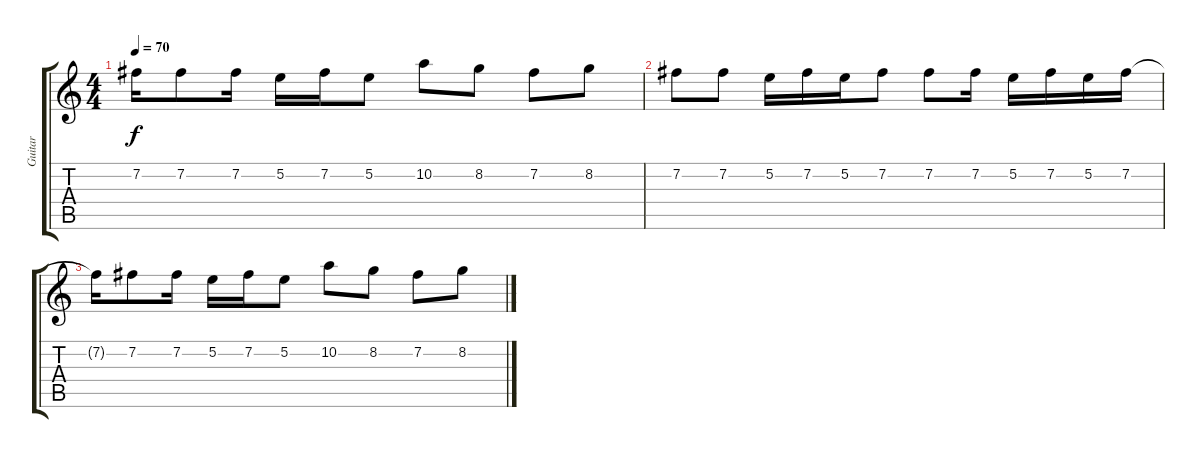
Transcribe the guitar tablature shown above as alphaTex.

\track ("Guitar" "Guitar") {instrument distortionguitar}
\staff {score tabs}
\tuning (E4 B3 G3 D3 A2 E2) {hide}
\ts (4 4)
\tempo 70
\clef g2
\ks c
7.2{t}.16{dy f} 7.2.8 7.2.16 5.2.16 7.2.16 5.2.8 10.2.8 8.2.8 7.2.8 8.2.8 |
7.2.8 7.2.8 5.2.16 7.2.16 5.2.16 7.2.8 7.2.8 7.2.16 5.2.16 7.2.16 5.2.16 7.2.16 |
7.2{t}.16 7.2.8 7.2.16 5.2.16 7.2.16 5.2.8 10.2.8 8.2.8 7.2.8 8.2.8
